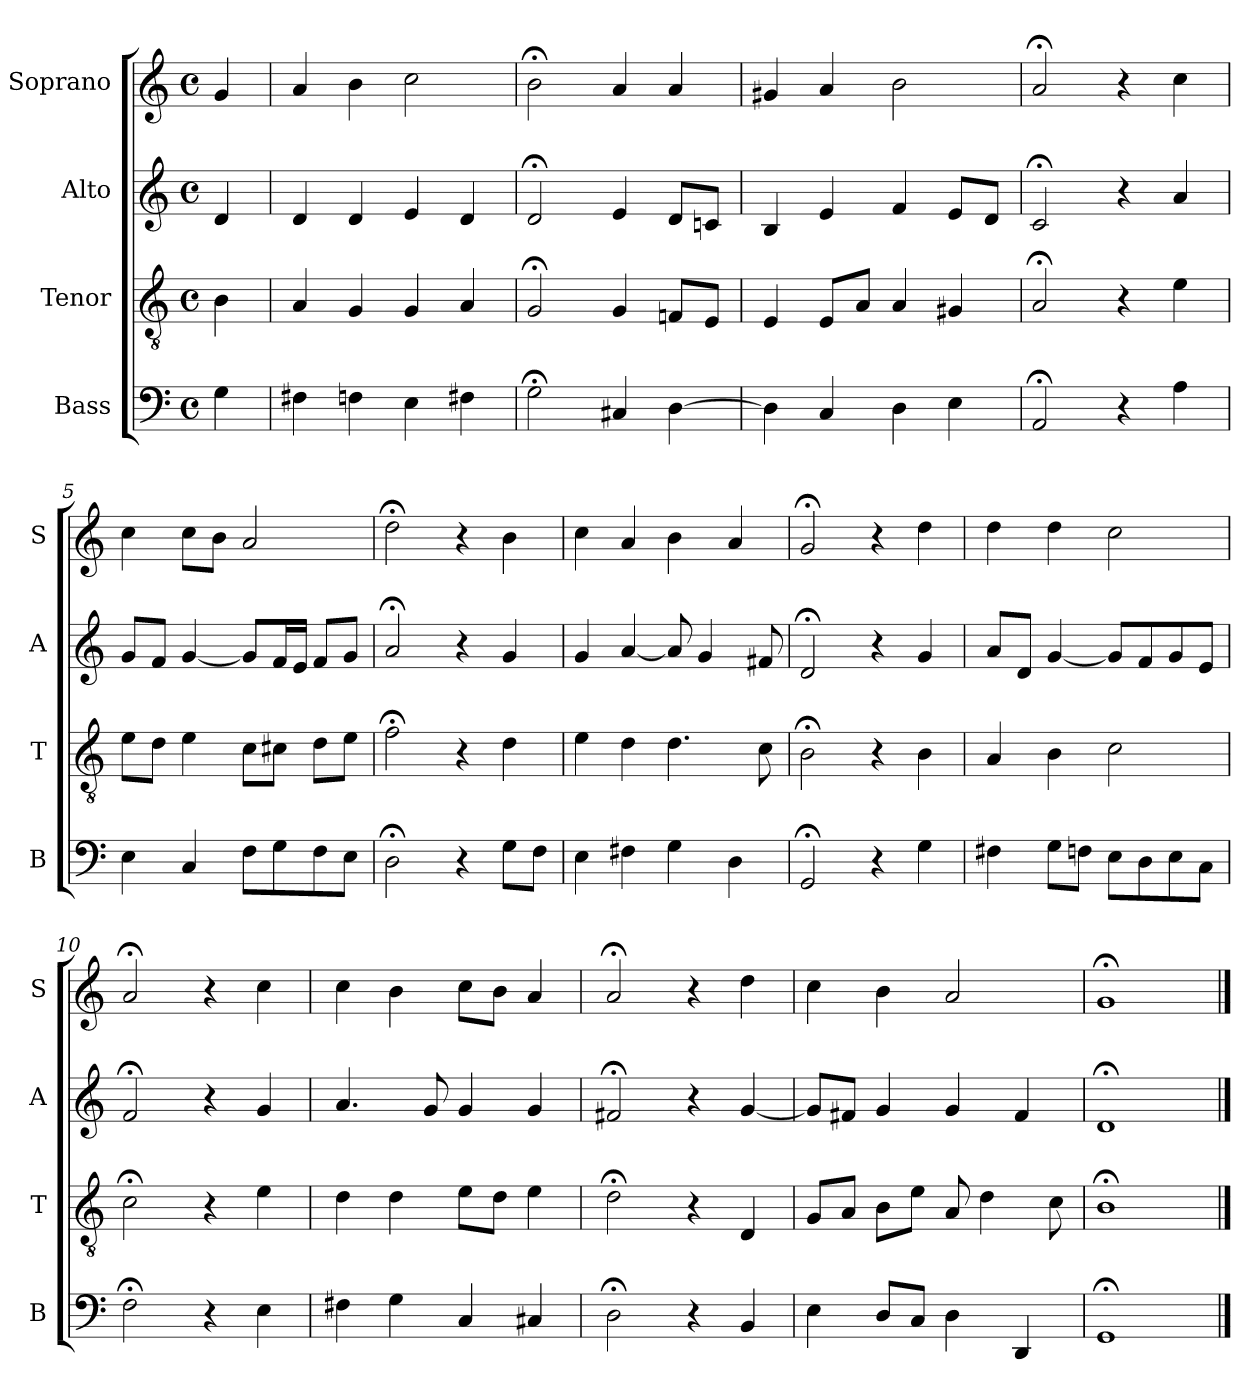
**kern	**kern	**kern	**kern
*part4	*part3	*part2	*part1
*staff4	*staff3	*staff2	*staff1
*I"Bass	*I"Tenor	*I"Alto	*I"Soprano
*I'B	*I'T	*I'A	*I'S
*clefF4	*clefGv2	*clefG2	*clefG2
*k[]	*k[]	*k[]	*k[]
*G:mix	*G:mix	*G:mix	*G:mix
*M4/4	*M4/4	*M4/4	*M4/4
*met(c)	*met(c)	*met(c)	*met(c)
*MM100	*MM100	*MM100	*MM100
=	=	=	=
4G	4B	4d	4g
=1	=1	=1	=1
4F#X	4A	4d	4a
4Fn	4G	4d	4b
4E	4G	4e	2cc
4F#X	4A	4d	.
=2	=2	=2	=2
2G;<	2G;<	2d;<	2b;<
4C#X	4G	4e	4a
[4D	8FnL	8dL	4a
.	8EJ	8cnJ	.
=3	=3	=3	=3
4D]	4E	4B	4g#X
4C	8EL	4e	4a
.	8AJ	.	.
4D	4A	4f	2b
4E	4G#X	8eL	.
.	.	8dJ	.
=4	=4	=4	=4
2AA;<	2A;<	2c;<	2a;<
4r	4r	4r	4r
4A	4e	4a	4cc
=5	=5	=5	=5
4E	8eL	8gL	4cc
.	8dJ	8fJ	.
4C	4e	[4g	8ccL
.	.	.	8bJ
8FL	8cL	8gL]	2a
8G	8c#XJ	16fL	.
.	.	16eJJ	.
8F	8dL	8fL	.
8EJ	8eJ	8gJ	.
=6	=6	=6	=6
2D;<	2f;<	2a;<	2dd;<
4r	4r	4r	4r
8GL	4d	4g	4b
8FJ	.	.	.
=7	=7	=7	=7
4E	4e	4g	4cc
4F#X	4d	[4a	4a
4G	4.d	8a]	4b
.	.	4g	.
4D	.	.	4a
.	8c	8f#X	.
=8	=8	=8	=8
2GG;<	2B;<	2d;<	2g;<
4r	4r	4r	4r
4G	4B	4g	4dd
=9	=9	=9	=9
4F#Xi	4A	8aL	4dd
.	.	8diJ	.
8GiL	4B	[4gi	4dd
8FnJ	.	.	.
8EL	2c	8giL]	2cc
8D	.	8f	.
8E	.	8g	.
8CJ	.	8eJ	.
=10	=10	=10	=10
2F;<	2c;<	2f;<	2a;<
4r	4r	4r	4r
4E	4e	4g	4cc
=11	=11	=11	=11
4F#X	4d	4.a	4cc
4G	4d	.	4b
.	.	8g	.
4C	8eL	4g	8ccL
.	8dJ	.	8bJ
4C#X	4e	4g	4a
=12	=12	=12	=12
2D;<	2d;<	2f#X;<	2a;<
4r	4r	4r	4r
4BB	4D	[4g	4dd
=13	=13	=13	=13
4E	8GL	8gL]	4cc
.	8AJ	8f#XJ	.
8DL	8BL	4g	4b
8CJ	8eJ	.	.
4D	8A	4g	2a
.	4d	.	.
4DD	.	4f#	.
.	8c	.	.
=14	=14	=14	=14
1GG;<	1B;<	1d;<	1g;<
==	==	==	==
*-	*-	*-	*-
